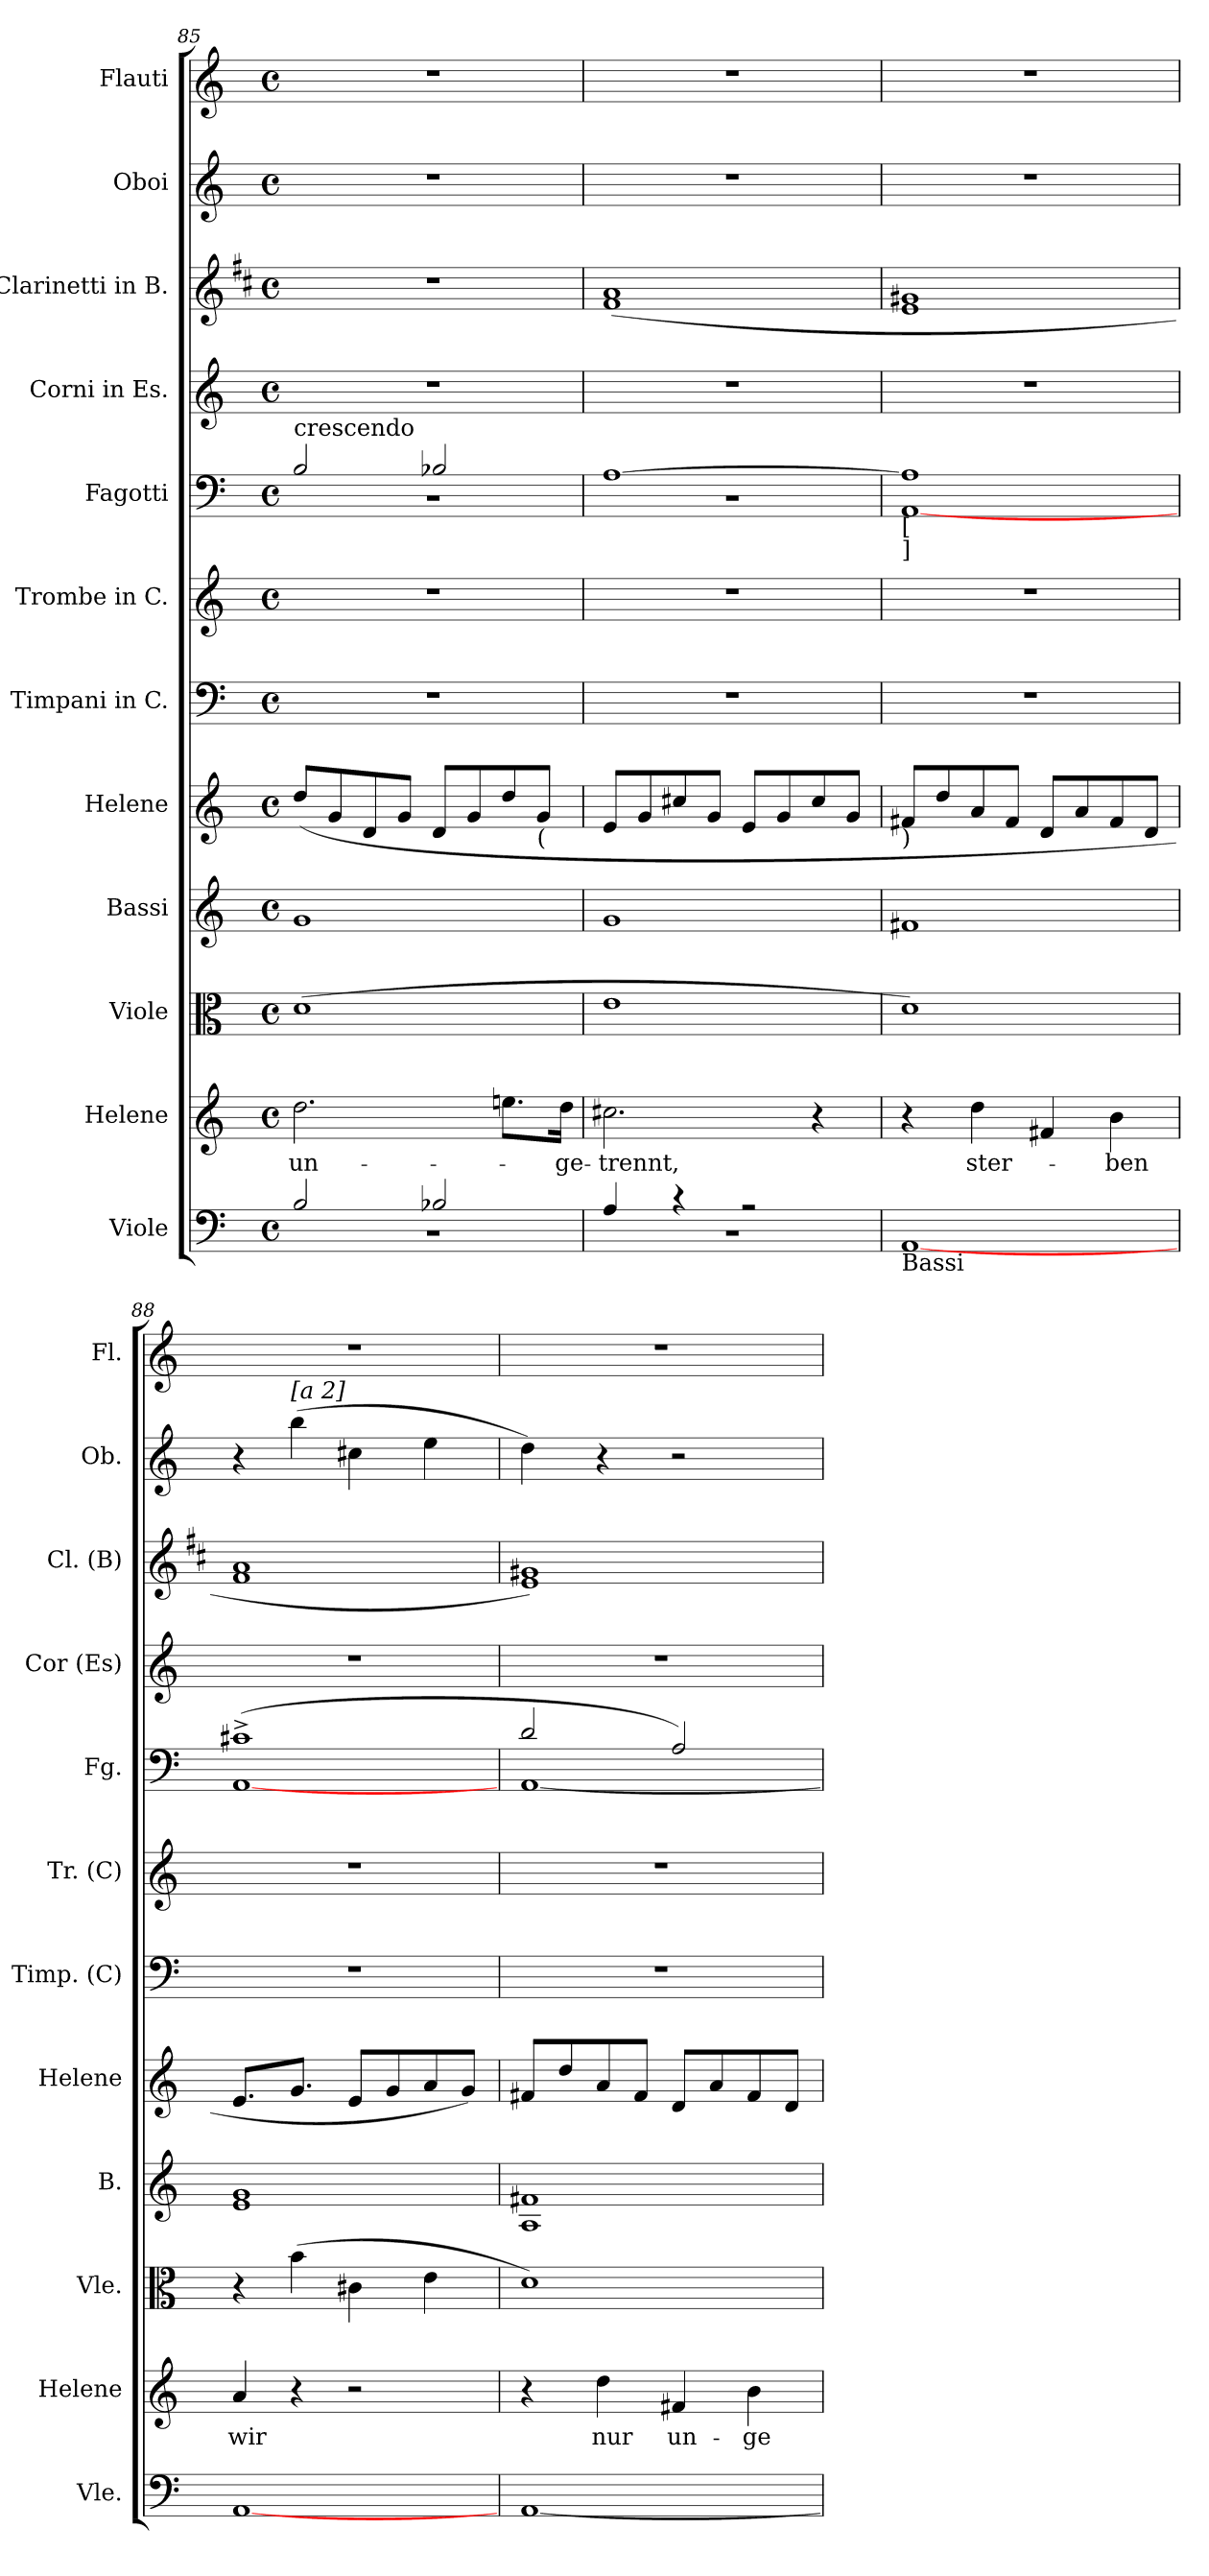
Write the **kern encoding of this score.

**kern	**kern	**text	**kern	**kern	**kern	**kern	**kern	**kern	**kern	**kern	**kern	**kern
*part12	*part11	*part11	*part10	*part9	*part8	*part7	*part6	*part5	*part4	*part3	*part2	*part1
*staff12	*staff11	*staff11	*staff10	*staff9	*staff8	*staff7	*staff6	*staff5	*staff4	*staff3	*staff2	*staff1
*I"Viole	*I"Helene	*	*I"Viole	*I"Bassi	*I"Helene	*I"Timpani in C.	*I"Trombe in C.	*I"Fagotti	*I"Corni in Es.	*I"Clarinetti in B.	*I"Oboi	*I"Flauti
*I'Vle.	*I'Helene	*	*I'Vle.	*I'B.	*I'Helene	*I'Timp. (C)	*I'Tr. (C)	*I'Fg.	*I'Cor (Es)	*I'Cl. (B)	*I'Ob.	*I'Fl.
*clefF4	*clefG2	*	*clefC3	*clefG2	*clefG2	*clefF4	*clefG2	*clefF4	*clefG2	*clefG2	*clefG2	*clefG2
*	*	*	*	*	*	*	*	*	*ITrd4c7	*ITrd1c2	*	*
*k[]	*k[]	*	*k[]	*k[]	*k[]	*k[]	*k[]	*k[]	*k[b-]	*k[]	*k[]	*k[]
*C:	*C:	*	*C:	*C:	*C:	*C:	*C:	*C:	*F:	*C:	*C:	*C:
*M4/4	*M4/4	*	*M4/4	*M4/4	*M4/4	*M4/4	*M4/4	*M4/4	*M4/4	*M4/4	*M4/4	*M4/4
*met(c)	*met(c)	*	*met(c)	*met(c)	*met(c)	*met(c)	*met(c)	*met(c)	*met(c)	*met(c)	*met(c)	*met(c)
=85	=85	=85	=85	=85	=85	=85	=85	=85	=85	=85	=85	=85
*^	*	*	*	*	*	*	*	*^	*	*	*	*
!	!	!	!	!	!	!	!	!	!LO:TX:a:t=crescendo	!	!	!	!	!
2B/	1r	2.dd\	un-	(>1d	1g	(<8dd/L	1r	1r	2B/	1r	1r	1r	1r	1r
.	.	.	.	.	.	8g/	.	.	.	.	.	.	.	.
.	.	.	.	.	.	8d/	.	.	.	.	.	.	.	.
.	.	.	.	.	.	8g/J	.	.	.	.	.	.	.	.
2B-X/	.	.	.	.	.	8d/L	.	.	2B-X/	.	.	.	.	.
.	.	.	.	.	.	8g/	.	.	.	.	.	.	.	.
.	.	8.een\L	.	.	.	8dd/	.	.	.	.	.	.	.	.
!	!	!	!	!	!	!LO:TX:b:t=(	!	!	!	!	!	!	!	!
.	.	.	.	.	.	8g/J	.	.	.	.	.	.	.	.
.	.	16dd\Jk	ge-	.	.	.	.	.	.	.	.	.	.	.
=86	=86	=86	=86	=86	=86	=86	=86	=86	=86	=86	=86	=86	=86	=86
4A/	1r	2.cc#X\	trennt,	1e	1g	8e/L	1r	1r	[1A	1r	1r	(<1e 1g	1r	1r
.	.	.	.	.	.	8g/	.	.	.	.	.	.	.	.
4r	.	.	.	.	.	8cc#X/	.	.	.	.	.	.	.	.
.	.	.	.	.	.	8g/J	.	.	.	.	.	.	.	.
2r	.	.	.	.	.	8e/L	.	.	.	.	.	.	.	.
.	.	.	.	.	.	8g/	.	.	.	.	.	.	.	.
.	.	4r	.	.	.	8cc#/	.	.	.	.	.	.	.	.
.	.	.	.	.	.	8g/J	.	.	.	.	.	.	.	.
*v	*v	*	*	*	*	*	*	*	*	*	*	*	*	*
=87	=87	=87	=87	=87	=87	=87	=87	=87	=87	=87	=87	=87	=87
!	!	!	!	!	!	!	!	!LO:TX:b:t=[	!	!	!	!	!
!	!	!	!	!	!	!	!	!LO:TX:b:t=]	!	!	!	!	!
!	!	!	!	!	!LO:TX:b:t=)	!	!	!	!	!	!	!	!
!LO:TX:b:t=Bassi	!	!	!	!	!	!	!	!	!	!	!	!	!
[1AA	4r	.	1d)	1f#X	8f#X/L	1r	1r	1A]	[1AA	1r	1d 1f#X	1r	1r
.	.	.	.	.	8dd/	.	.	.	.	.	.	.	.
.	4dd\	ster-	.	.	8a/	.	.	.	.	.	.	.	.
.	.	.	.	.	8f#/J	.	.	.	.	.	.	.	.
.	4f#X/	.	.	.	8d/L	.	.	.	.	.	.	.	.
.	.	.	.	.	8a/	.	.	.	.	.	.	.	.
.	4b\	ben	.	.	8f#/	.	.	.	.	.	.	.	.
.	.	.	.	.	8d/J	.	.	.	.	.	.	.	.
!!LO:PB:g=z
=88	=88	=88	=88	=88	=88	=88	=88	=88	=88	=88	=88	=88	=88
*	*	*	*	*	*Xtuplet	*	*	*	*	*	*	*	*
[1AA	4a/	wir	4r	1e 1g	6.e/L	1r	1r	(>1c#X^>	[1AA	1r	1e 1g	4r	1r
!	!	!	!	!	!	!	!	!	!	!	!	!LO:TX:a:t=[a 2]	!
.	4r	.	(>4b\	.	6.g/J	.	.	.	.	.	.	(>4bb\	.
.	2r	.	4c#X\	.	8e/L	.	.	.	.	.	.	4cc#X\	.
.	.	.	.	.	8g/	.	.	.	.	.	.	.	.
.	.	.	4e\	.	8a/	.	.	.	.	.	.	4ee\	.
.	.	.	.	.	(>8g/J)	.	.	.	.	.	.	.	.
=89	=89	=89	=89	=89	=89	=89	=89	=89	=89	=89	=89	=89	=89
[1AA	4r	.	1d)	1A 1f#X	8f#X/L	1r	1r	2d/	[1AA	1r	1d 1f#X)	4dd\)	1r
.	.	.	.	.	8dd/	.	.	.	.	.	.	.	.
.	4dd\	nur	.	.	8a/	.	.	.	.	.	.	4r	.
.	.	.	.	.	8f#/J	.	.	.	.	.	.	.	.
.	4f#X/	un-	.	.	8d/L	.	.	2A/)	.	.	.	2r	.
.	.	.	.	.	8a/	.	.	.	.	.	.	.	.
.	4b\	ge-	.	.	8f#/	.	.	.	.	.	.	.	.
.	.	.	.	.	8d/J	.	.	.	.	.	.	.	.
*	*	*	*	*	*	*	*	*v	*v	*	*	*	*
=	=	=	=	=	=	=	=	=	=	=	=	=
*-	*-	*-	*-	*-	*-	*-	*-	*-	*-	*-	*-	*-
